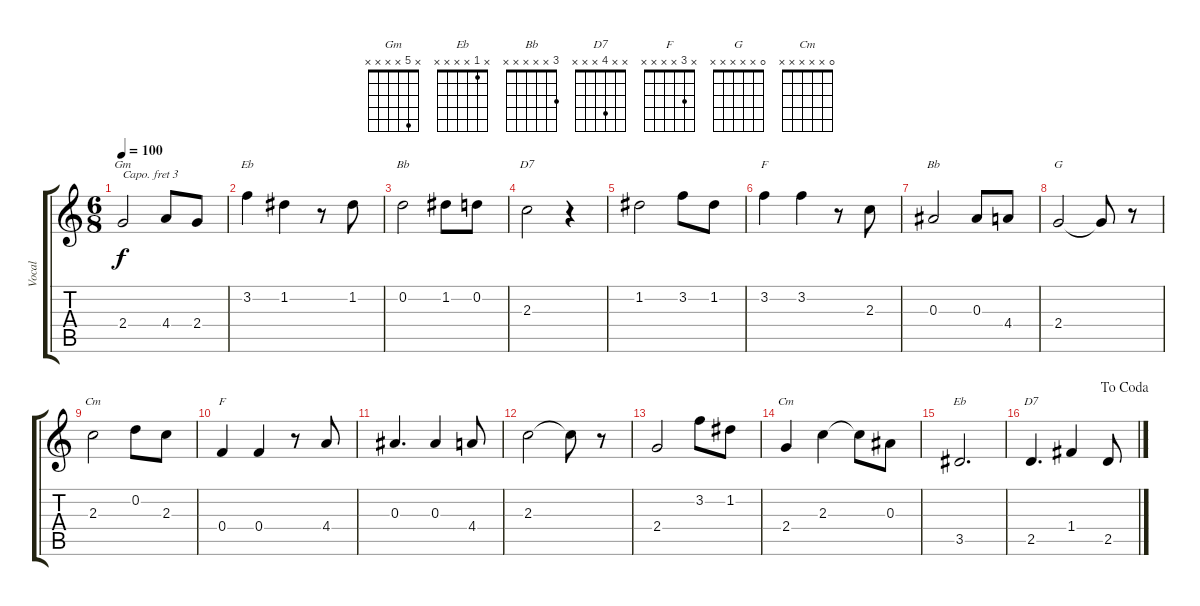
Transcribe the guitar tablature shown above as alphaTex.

\track ("Vocal" "Vocal") {instrument electricguitarjazz}
\staff {score tabs}
\capo 3
\tuning (E4 B3 G3 D3 A2 E2) {hide}
\chord ("Gm" x 5 x x x x)
\chord ("Eb" 8 x x x x x) {firstfret 8}
\chord ("Bb" 7 x x x x x) {firstfret 7}
\chord ("D7" 5 x x x x x)
\chord ("F" 10 x x x x x) {firstfret 10}
\chord ("Bb" 3 x x x x x)
\chord ("G" 0 x x x x x)
\chord ("Cm" 5 x x x x x)
\chord ("F" x 3 x x x x)
\chord ("Cm" 0 x x x x x)
\chord ("Eb" x 1 x x x x)
\chord ("D7" x x 4 x x x)
\ts (6 8)
\tempo 100
\clef g2
\ks c
2.4.2{ch "Gm" dy f} 4.4.8 2.4.8 |
3.2.4{ch "Eb"} 1.2.4 r.8 1.2.8 |
0.2.2{ch "Bb"} 1.2.8 0.2.8 |
2.3.2{ch "D7"} r.4 |
1.2.2 3.2.8 1.2.8 |
3.2.4{ch "F"} 3.2.4 r.8 2.3.8 |
0.3.2{ch "Bb"} 0.3.8 4.4.8 |
2.4.2{ch "G"} 2.4{t}.8 r.8 |
2.3.2{ch "Cm"} 0.2.8 2.3.8 |
0.4.4{ch "F"} 0.4.4 r.8 4.4.8 |
0.3.4{d} 0.3.4 4.4.8 |
2.3.2 2.3{t}.8 r.8 |
2.4.2 3.2.8 1.2.8 |
2.4.4{ch "Cm"} 2.3.4 2.3{t}.8 0.3.8 |
3.5.2{d ch "Eb"} |
\jump dacoda
2.5.4{d ch "D7"} 1.4.4 2.5.8
